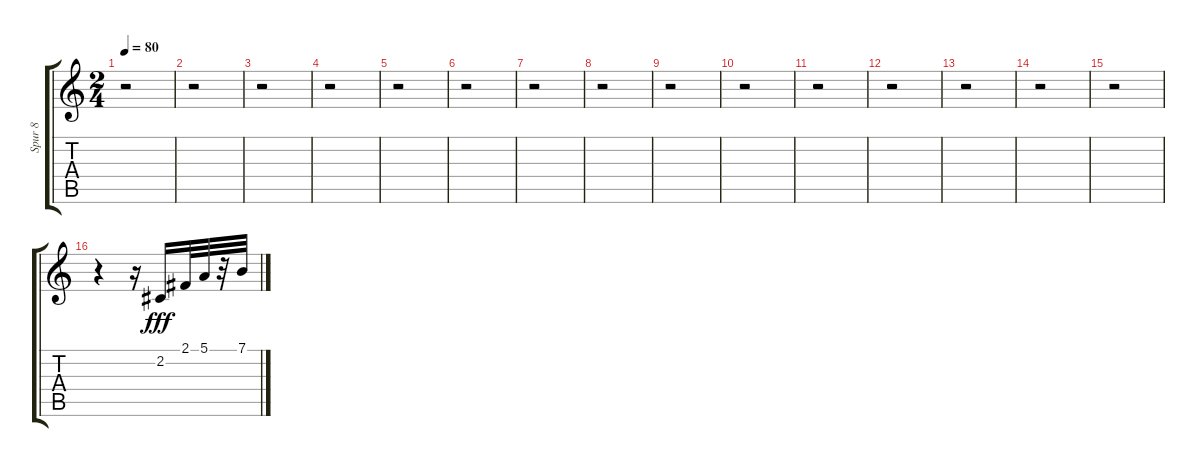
\track ("Spur 8" "Spur 8") {instrument trombone}
\staff {score tabs}
\tuning (E4 B3 G3 D3 A2 E2) {hide}
\ts (2 4)
\tempo 80
\clef g2
\ks c
r.2{dy fff} |
r.2 |
r.2 |
r.2 |
r.2 |
r.2 |
r.2 |
r.2 |
r.2 |
r.2 |
r.2 |
r.2 |
r.2 |
r.2 |
r.2 |
r.4 r.16 2.2.16 2.1.32 5.1.32 r.32 7.1.32
